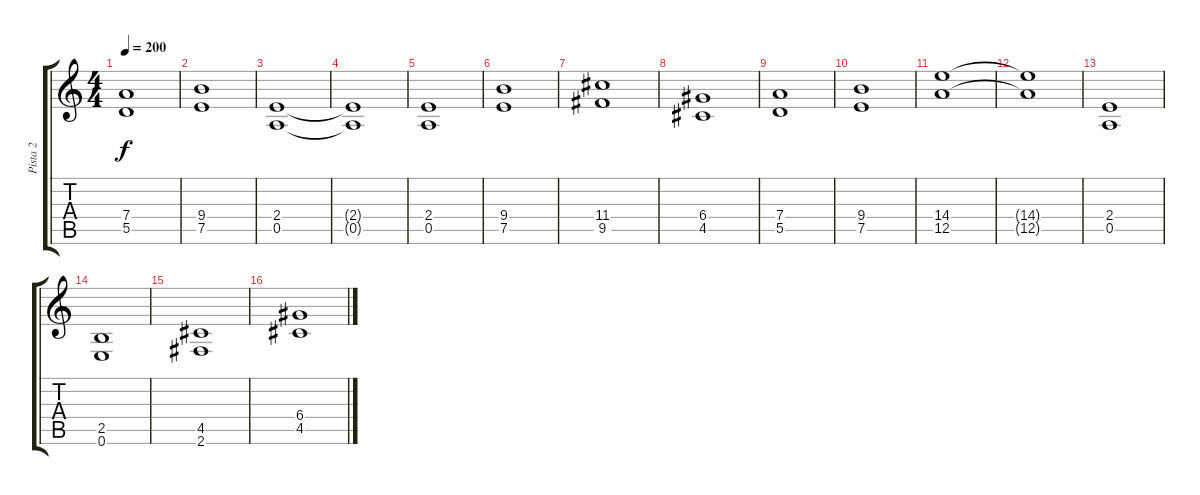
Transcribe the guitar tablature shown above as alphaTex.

\track ("Pista 2" "Pista 2") {instrument overdrivenguitar}
\staff {score tabs}
\tuning (E4 B3 G3 D3 A2 E2) {hide}
\ts (4 4)
\tempo 200
\clef g2
\ks c
(7.4 5.5).1{dy f} |
(9.4 7.5).1 |
(2.4 0.5).1 |
(2.4{t} 0.5{t}).1 |
(2.4 0.5).1 |
(9.4 7.5).1 |
(11.4 9.5).1 |
(6.4 4.5).1 |
(7.4 5.5).1 |
(9.4 7.5).1 |
(14.4 12.5).1 |
(14.4{t} 12.5{t}).1 |
(2.4 0.5).1 |
(2.5 0.6).1 |
(4.5 2.6).1 |
(6.4 4.5).1
